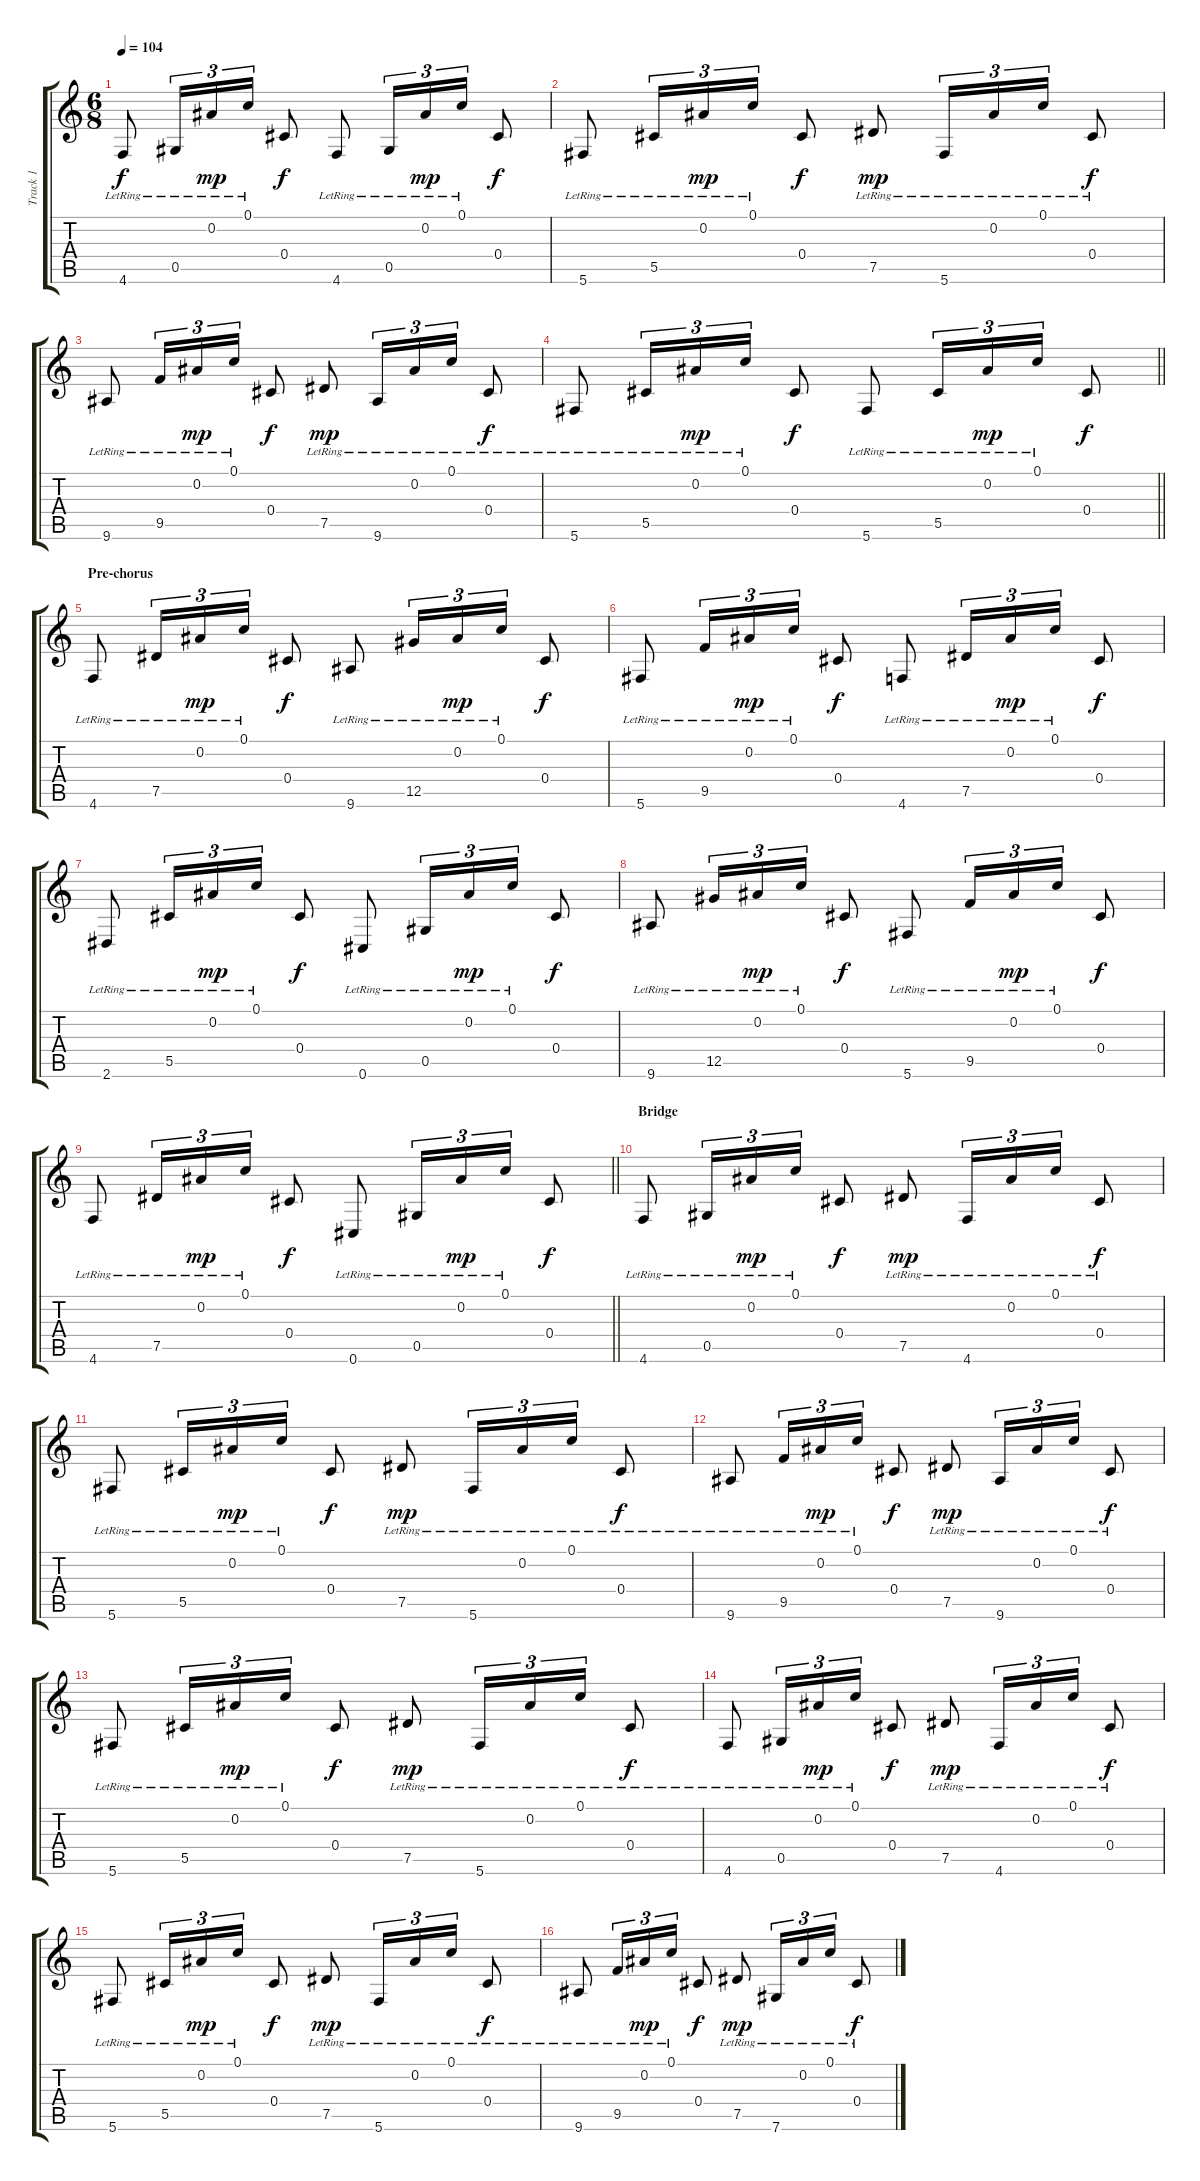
\track ("Track 1" "Track 1") {instrument acousticguitarnylon}
\staff {score tabs}
\tuning (C4 Bb3 Eb3 Db3 Ab2 Db2) {hide}
\ts (6 8)
\tempo 104
\clef g2
\ks c
4.6{lr}.8{dy f} 0.5{lr}.16{tu (3 2)} 0.2{lr}.16{tu (3 2) dy mp} 0.1{lr}.16{tu (3 2)} 0.4.8{dy f} 4.6{lr}.8 0.5{lr}.16{tu (3 2)} 0.2{lr}.16{tu (3 2) dy mp} 0.1{lr}.16{tu (3 2)} 0.4.8{dy f} |
5.6{lr}.8 5.5{lr}.16{tu (3 2)} 0.2{lr}.16{tu (3 2) dy mp} 0.1{lr}.16{tu (3 2)} 0.4.8{dy f} 7.5{lr}.8{dy mp} 5.6{lr}.16{tu (3 2)} 0.2{lr}.16{tu (3 2)} 0.1{lr}.16{tu (3 2)} 0.4{lr}.8{dy f} |
9.6{lr}.8 9.5{lr}.16{tu (3 2)} 0.2{lr}.16{tu (3 2) dy mp} 0.1{lr}.16{tu (3 2)} 0.4.8{dy f} 7.5{lr}.8{dy mp} 9.6{lr}.16{tu (3 2)} 0.2{lr}.16{tu (3 2)} 0.1{lr}.16{tu (3 2)} 0.4{lr}.8{dy f} |
\barLineRight lightlight
5.6{lr}.8 5.5{lr}.16{tu (3 2)} 0.2{lr}.16{tu (3 2) dy mp} 0.1{lr}.16{tu (3 2)} 0.4.8{dy f} 5.6{lr}.8 5.5{lr}.16{tu (3 2)} 0.2{lr}.16{tu (3 2) dy mp} 0.1{lr}.16{tu (3 2)} 0.4.8{dy f} |
\section ("" "Pre-chorus")
4.6{lr}.8 7.5{lr}.16{tu (3 2)} 0.2{lr}.16{tu (3 2) dy mp} 0.1{lr}.16{tu (3 2)} 0.4.8{dy f} 9.6{lr}.8 12.5{lr}.16{tu (3 2)} 0.2{lr}.16{tu (3 2) dy mp} 0.1{lr}.16{tu (3 2)} 0.4.8{dy f} |
5.6{lr}.8 9.5{lr}.16{tu (3 2)} 0.2{lr}.16{tu (3 2) dy mp} 0.1{lr}.16{tu (3 2)} 0.4.8{dy f} 4.6{lr}.8 7.5{lr}.16{tu (3 2)} 0.2{lr}.16{tu (3 2) dy mp} 0.1{lr}.16{tu (3 2)} 0.4.8{dy f} |
2.6{lr}.8 5.5{lr}.16{tu (3 2)} 0.2{lr}.16{tu (3 2) dy mp} 0.1{lr}.16{tu (3 2)} 0.4.8{dy f} 0.6{lr}.8 0.5{lr}.16{tu (3 2)} 0.2{lr}.16{tu (3 2) dy mp} 0.1{lr}.16{tu (3 2)} 0.4.8{dy f} |
9.6{lr}.8 12.5{lr}.16{tu (3 2)} 0.2{lr}.16{tu (3 2) dy mp} 0.1{lr}.16{tu (3 2)} 0.4.8{dy f} 5.6{lr}.8 9.5{lr}.16{tu (3 2)} 0.2{lr}.16{tu (3 2) dy mp} 0.1{lr}.16{tu (3 2)} 0.4.8{dy f} |
\barLineRight lightlight
4.6{lr}.8 7.5{lr}.16{tu (3 2)} 0.2{lr}.16{tu (3 2) dy mp} 0.1{lr}.16{tu (3 2)} 0.4.8{dy f} 0.6{lr}.8 0.5{lr}.16{tu (3 2)} 0.2{lr}.16{tu (3 2) dy mp} 0.1{lr}.16{tu (3 2)} 0.4.8{dy f} |
\section ("" "Bridge")
4.6{lr}.8 0.5{lr}.16{tu (3 2)} 0.2{lr}.16{tu (3 2) dy mp} 0.1{lr}.16{tu (3 2)} 0.4.8{dy f} 7.5{lr}.8{dy mp} 4.6{lr}.16{tu (3 2)} 0.2{lr}.16{tu (3 2)} 0.1{lr}.16{tu (3 2)} 0.4{lr}.8{dy f} |
5.6{lr}.8 5.5{lr}.16{tu (3 2)} 0.2{lr}.16{tu (3 2) dy mp} 0.1{lr}.16{tu (3 2)} 0.4.8{dy f} 7.5{lr}.8{dy mp} 5.6{lr}.16{tu (3 2)} 0.2{lr}.16{tu (3 2)} 0.1{lr}.16{tu (3 2)} 0.4{lr}.8{dy f} |
9.6{lr}.8 9.5{lr}.16{tu (3 2)} 0.2{lr}.16{tu (3 2) dy mp} 0.1{lr}.16{tu (3 2)} 0.4.8{dy f} 7.5{lr}.8{dy mp} 9.6{lr}.16{tu (3 2)} 0.2{lr}.16{tu (3 2)} 0.1{lr}.16{tu (3 2)} 0.4{lr}.8{dy f} |
5.6{lr}.8 5.5{lr}.16{tu (3 2)} 0.2{lr}.16{tu (3 2) dy mp} 0.1{lr}.16{tu (3 2)} 0.4.8{dy f} 7.5{lr}.8{dy mp} 5.6{lr}.16{tu (3 2)} 0.2{lr}.16{tu (3 2)} 0.1{lr}.16{tu (3 2)} 0.4{lr}.8{dy f} |
4.6{lr}.8 0.5{lr}.16{tu (3 2)} 0.2{lr}.16{tu (3 2) dy mp} 0.1{lr}.16{tu (3 2)} 0.4.8{dy f} 7.5{lr}.8{dy mp} 4.6{lr}.16{tu (3 2)} 0.2{lr}.16{tu (3 2)} 0.1{lr}.16{tu (3 2)} 0.4{lr}.8{dy f} |
5.6{lr}.8 5.5{lr}.16{tu (3 2)} 0.2{lr}.16{tu (3 2) dy mp} 0.1{lr}.16{tu (3 2)} 0.4.8{dy f} 7.5{lr}.8{dy mp} 5.6{lr}.16{tu (3 2)} 0.2{lr}.16{tu (3 2)} 0.1{lr}.16{tu (3 2)} 0.4{lr}.8{dy f} |
9.6{lr}.8 9.5{lr}.16{tu (3 2)} 0.2{lr}.16{tu (3 2) dy mp} 0.1{lr}.16{tu (3 2)} 0.4.8{dy f} 7.5{lr}.8{dy mp} 7.6{lr}.16{tu (3 2)} 0.2{lr}.16{tu (3 2)} 0.1{lr}.16{tu (3 2)} 0.4{lr}.8{dy f}
